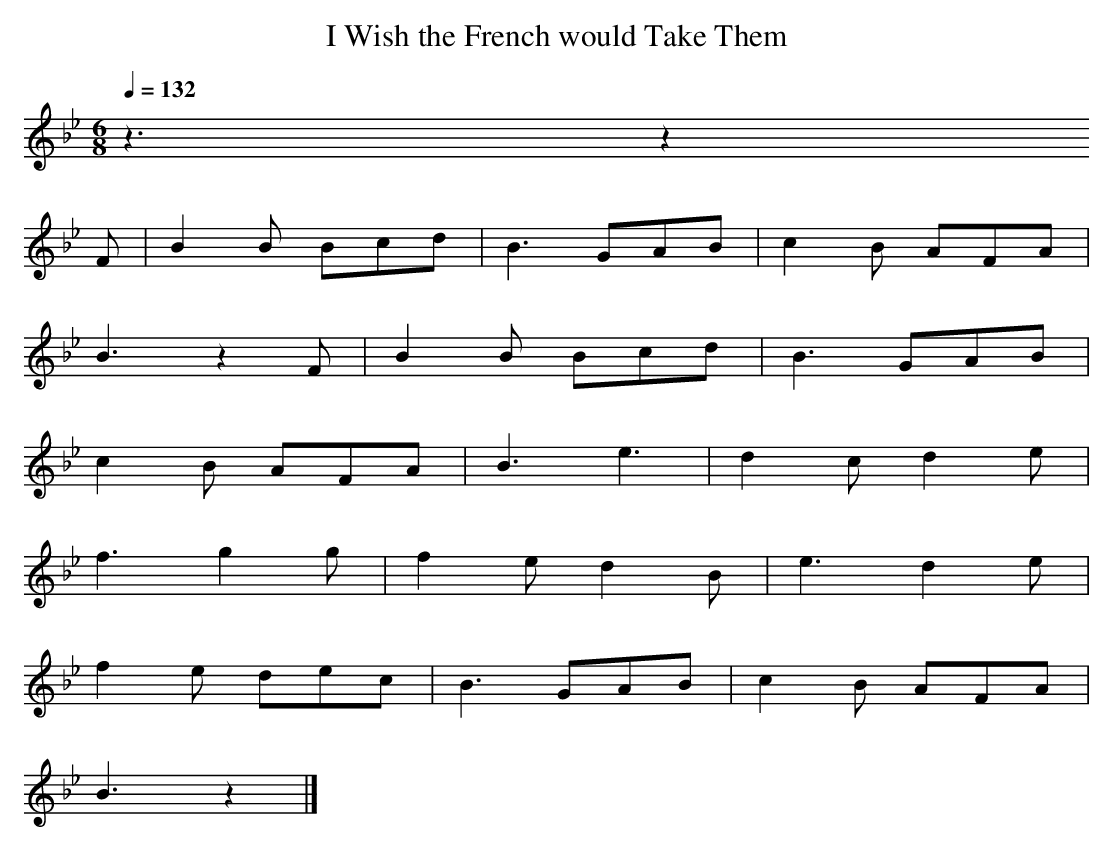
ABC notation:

X:1
T: I Wish the French would Take Them
M: 6/8
L: 1/8
Q: 1/4=132
K: Bb % 2 flats
V: 1
z3 z2
F | B2B Bcd | B3 GAB | c2B AFA |
B3 z2F | B2B Bcd | B3 GAB |
c2B AFA | B3 e3 | d2c d2e |
f3 g2g | f2e d2B | e3 d2e |
f2e dec | B3 GAB | c2B AFA |
B3 z2 |]
